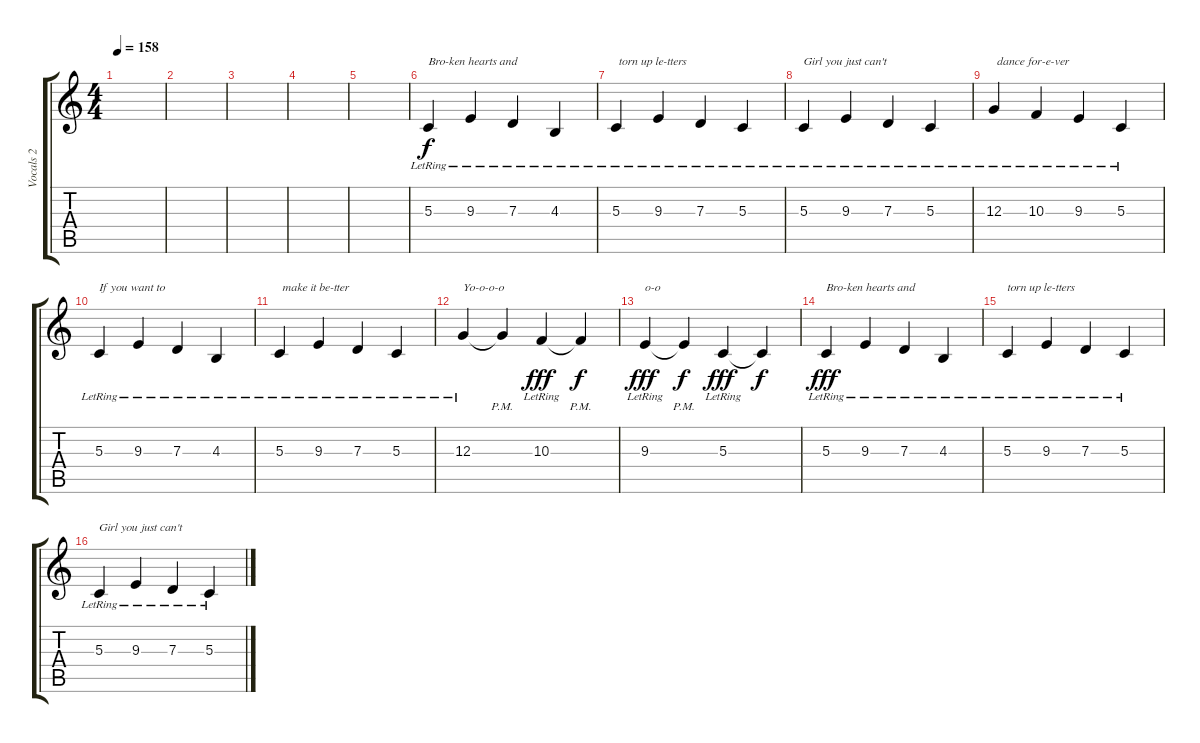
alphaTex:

\track ("Vocals 2" "Vocals 2") {instrument tenorsax}
\staff {score tabs}
\tuning (E4 B3 G3 D3 A2 E2) {hide}
\ts (4 4)
\tempo 158
\clef g2
\ks c
|
|
|
|
|
5.3{lr}.4{txt "Bro-ken hearts and"} 9.3{lr}.4 7.3{lr}.4 4.3{lr}.4 |
5.3{lr}.4{txt " torn up le-tters"} 9.3{lr}.4 7.3{lr}.4 5.3{lr}.4 |
5.3{lr}.4{txt "Girl you just can't"} 9.3{lr}.4 7.3{lr}.4 5.3{lr}.4 |
12.3{lr}.4{txt " dance for-e-ver"} 10.3{lr}.4 9.3{lr}.4 5.3{lr}.4 |
5.3{lr}.4{txt "If you want to"} 9.3{lr}.4 7.3{lr}.4 4.3{lr}.4 |
5.3{lr}.4{txt " make it be-tter"} 9.3{lr}.4 7.3{lr}.4 5.3{lr}.4 |
12.3{lr}.4{txt "Yo-o-o-o"} 12.3{pm t}.4{dy f} 10.3{lr}.4{dy fff} 10.3{pm t}.4{dy f} |
9.3{lr}.4{txt "o-o" dy fff} 9.3{pm t}.4{dy f} 5.3{lr}.4{dy fff} 5.3{t}.4{dy f} |
5.3{lr}.4{txt "Bro-ken hearts and" dy fff} 9.3{lr}.4 7.3{lr}.4 4.3{lr}.4 |
5.3{lr}.4{txt "torn up le-tters"} 9.3{lr}.4 7.3{lr}.4 5.3{lr}.4 |
5.3{lr}.4{txt "Girl you just can't "} 9.3{lr}.4 7.3{lr}.4 5.3{lr}.4
